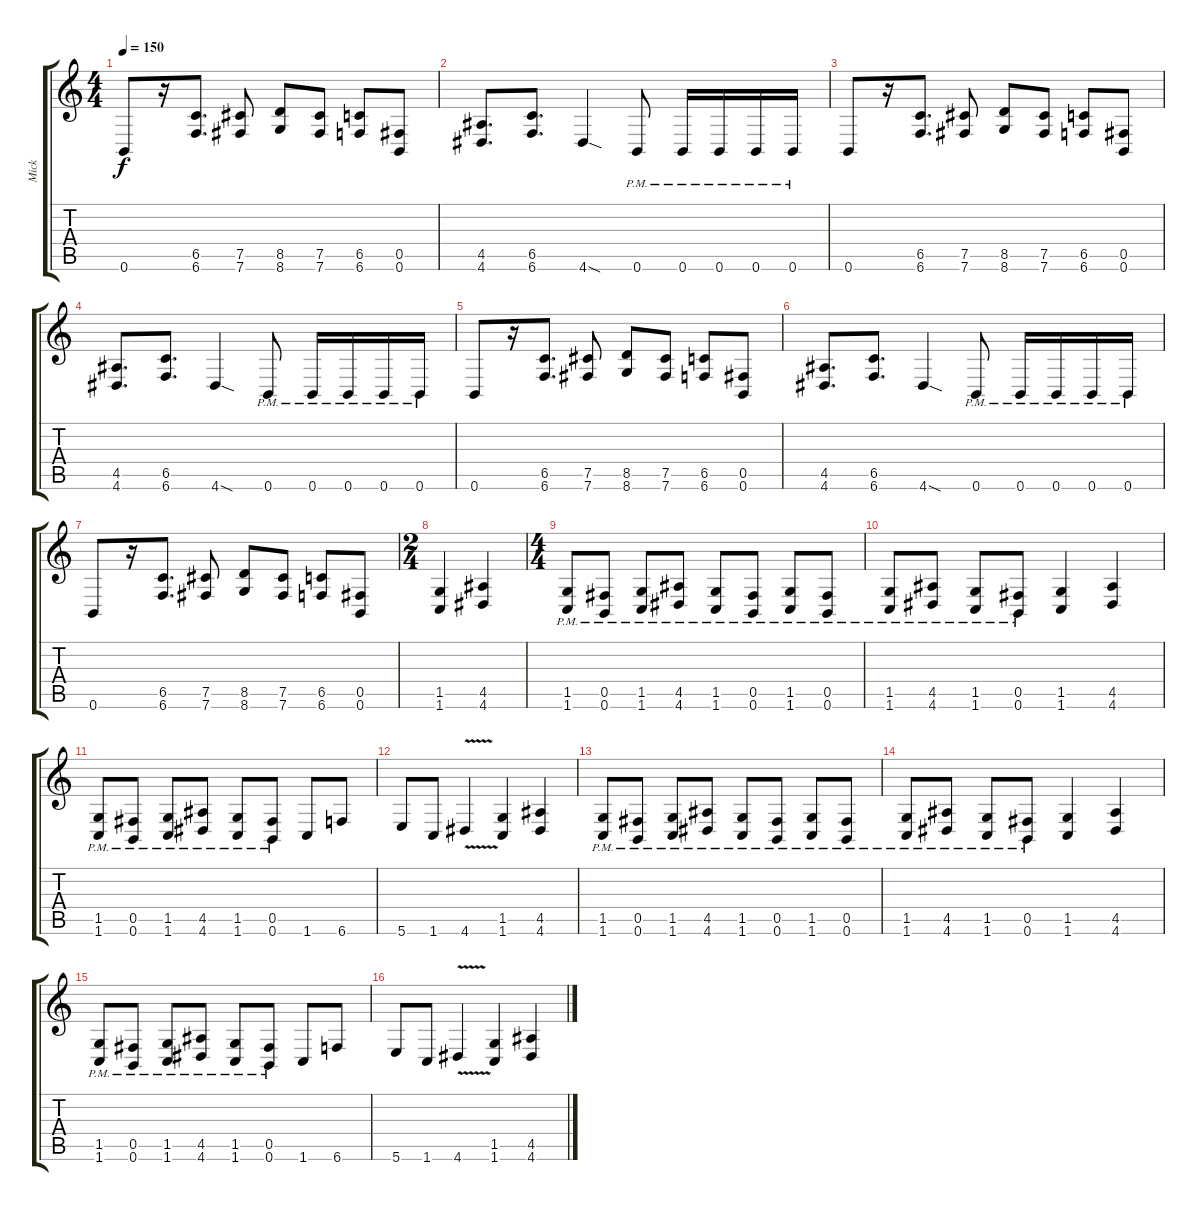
\track ("Mick" "Mick") {instrument distortionguitar}
\staff {score tabs}
\tuning (Db4 Ab3 E3 B2 Gb2 B1) {hide}
\ts (4 4)
\tempo 150
\clef g2
\ks c
0.6.8{dy f} r.16 (6.5 6.6).8{d} (7.5 7.6).8 (8.5 8.6).8 (7.5 7.6).8 (6.5 6.6).8 (0.5 0.6).8 |
(4.5 4.6).8{d} (6.5 6.6).8{d} 4.6{sod}.4 0.6{pm}.8 0.6{pm}.16 0.6{pm}.16 0.6{pm}.16 0.6{pm}.16 |
0.6.8 r.16 (6.5 6.6).8{d} (7.5 7.6).8 (8.5 8.6).8 (7.5 7.6).8 (6.5 6.6).8 (0.5 0.6).8 |
(4.5 4.6).8{d} (6.5 6.6).8{d} 4.6{sod}.4 0.6{pm}.8 0.6{pm}.16 0.6{pm}.16 0.6{pm}.16 0.6{pm}.16 |
0.6.8 r.16 (6.5 6.6).8{d} (7.5 7.6).8 (8.5 8.6).8 (7.5 7.6).8 (6.5 6.6).8 (0.5 0.6).8 |
(4.5 4.6).8{d} (6.5 6.6).8{d} 4.6{sod}.4 0.6{pm}.8 0.6{pm}.16 0.6{pm}.16 0.6{pm}.16 0.6{pm}.16 |
0.6.8 r.16 (6.5 6.6).8{d} (7.5 7.6).8 (8.5 8.6).8 (7.5 7.6).8 (6.5 6.6).8 (0.5 0.6).8 |
\ts (2 4)
(1.5 1.6).4 (4.5 4.6).4 |
\ts (4 4)
(1.5{pm} 1.6{pm}).8 (0.5{pm} 0.6{pm}).8 (1.5{pm} 1.6{pm}).8 (4.5{pm} 4.6{pm}).8 (1.5{pm} 1.6{pm}).8 (0.5{pm} 0.6{pm}).8 (1.5{pm} 1.6{pm}).8 (0.5{pm} 0.6{pm}).8 |
(1.5{pm} 1.6{pm}).8 (4.5{pm} 4.6{pm}).8 (1.5{pm} 1.6{pm}).8 (0.5{pm} 0.6{pm}).8 (1.5 1.6).4 (4.5 4.6).4 |
(1.5{pm} 1.6{pm}).8 (0.5{pm} 0.6{pm}).8 (1.5{pm} 1.6{pm}).8 (4.5{pm} 4.6{pm}).8 (1.5{pm} 1.6{pm}).8 (0.5{pm} 0.6{pm}).8 1.6.8 6.6.8 |
5.6.8 1.6.8 4.6{v}.4 (1.5 1.6).4 (4.5 4.6).4 |
(1.5{pm} 1.6{pm}).8 (0.5{pm} 0.6{pm}).8 (1.5{pm} 1.6{pm}).8 (4.5{pm} 4.6{pm}).8 (1.5{pm} 1.6{pm}).8 (0.5{pm} 0.6{pm}).8 (1.5{pm} 1.6{pm}).8 (0.5{pm} 0.6{pm}).8 |
(1.5{pm} 1.6{pm}).8 (4.5{pm} 4.6{pm}).8 (1.5{pm} 1.6{pm}).8 (0.5{pm} 0.6{pm}).8 (1.5 1.6).4 (4.5 4.6).4 |
(1.5{pm} 1.6{pm}).8 (0.5{pm} 0.6{pm}).8 (1.5{pm} 1.6{pm}).8 (4.5{pm} 4.6{pm}).8 (1.5{pm} 1.6{pm}).8 (0.5{pm} 0.6{pm}).8 1.6.8 6.6.8 |
5.6.8 1.6.8 4.6{v}.4 (1.5 1.6).4 (4.5 4.6).4
